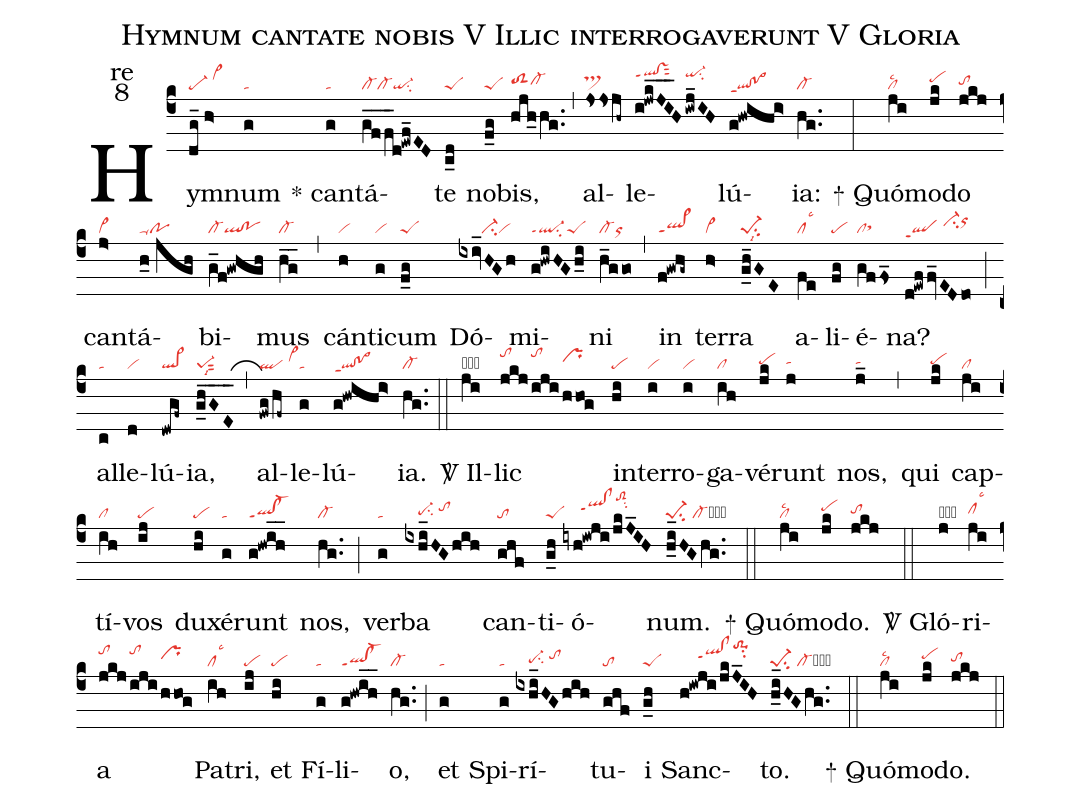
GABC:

name:Hymnum cantate nobis V Illic interrogaverunt V Gloria;
office-part:re;
mode:8;
nabc-lines:1;
%%
(c4) Hym(dg_//h>|pe-/vi>hj)num(g|ta) <sp>*</sp>
can(g|ta)tá(gf__f_d!ewf_ED|cl-cl-qi-su2)te(c_d|peS) no(f_g|peS)bis,(hjh_/hg..|toS2hhcl-hh) (,)
al(jsjsjh~|ts>hi)le(i!jwkJI___H|qlhk!vshkppt1sut2|iwj_IH|qi-hksu2)lú(g!hwihi>|ql!po>ppt1)ia:(hg..|cl-) (:)

<sp>+</sp> Quó(ji|cllsc2)mo(jk|pehi)do(jkj|tohh) can(j>|vi>)tá(h_0//jgh|poppu1)bi(g_f!gwhgh|cl-ql!po)mus(hg__|cl-) (,)
cán(h|vi)ti(g|vi)cum(f_g|peS) Dó(ixiv_HGh|///////ci-vi)mi(g!hwiHG/h_i|ql-ppt1su2peS)ni(h_ggo|cl-or) (,)
in(f!gwhg~|ql>ppt1) ter(h>|vi>)ra(g_h_GE|pe-1su2lsi8)
a(fe|cllsc3)li(fg|pe)é(gffs_|clsthh)na?(d!ewffv_EDdo|qlhdppt1/ci-hiorhj) (;)
al(c|ta)le(d|vi)lú(dwgf~|ql>)ia,(g_hGE___|pe-1sut2lsi8) (,_)
al(fwg/hf~|ql/vi>hi)le(g|ta)lú(g!hwihi>|ql!po>ppt1)ia.(hg..|cl-) (::)

<sp>V/</sp> Il(ji|obclhh)lic(jkj|tohk|iji|tohk|hhog|prhi) in(hi|pe)ter(i|vi)ro(i|vi)ga(ih|cl)vé(jk|pehh)runt(j|tahh) nos,(j_|tahh) (,) qui(jk|pehh) cap(ji|cl)tí(ih|cl)vos(ij|pe) du(hi|pe)xé(g|ta)runt(g!hwih__|ql!cl-ppt1) nos,(hg..|cl-) (;) ver(g|ta)ba(ixhi_HGhih|////pe-hgsu2/tohi) can(ghf|to)ti(g_h|peS)ó(iyh!iwji/jkJ_IH|/////qlhi!clhippt1toS2hmsu2)num.(h_i_HGhg..|pe-1su2/cl-cb) (::)

<sp>+</sp> Quó(ji|cllsc2)mo(jk|pehi)do.(jkj|tohh) (::)

<sp>V/</sp> Gló(j|obvihh)ri(ji|clhhlsc3)a(jkj|tohk|iji|tohk|hhog|prhi) Pa(ih|cllsc3)tri,(ij|pe) et(hi|pe) Fí(g|ta)li(g!hwih__|ql!cl-ppt1)o,(hg..|cl-) (;) et(g|ta) Spi(g|ta)rí(ixhi_HG/hih|////pe-hgsu2/tohi)tu(ghf|to)i(g_h|peS) Sanc(h!iwji/jkJ_IH|/////qlhi!clhippt1to-1hmsu2)to.(h_i_HGhg..|pe-1su2/cl-cb) (::)

<sp>+</sp> Quó(ji|cllsc2)mo(jk|pehi)do.(jkj|tohh) (::)
